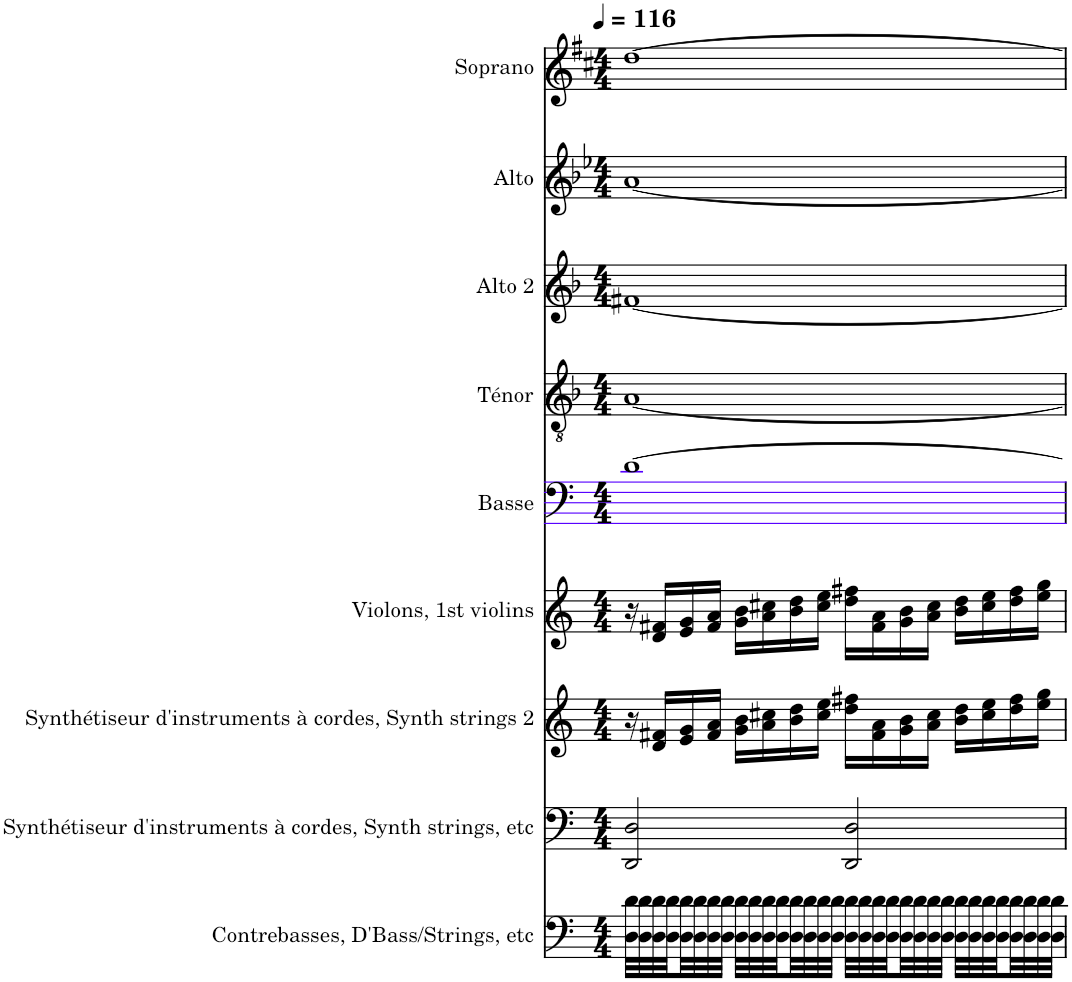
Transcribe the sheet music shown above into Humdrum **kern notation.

**kern	**kern	**kern	**kern	**kern	**kern	**kern	**kern	**kern
*part9	*part8	*part7	*part6	*part5	*part4	*part3	*part2	*part1
*staff9	*staff8	*staff7	*staff6	*staff5	*staff4	*staff3	*staff2	*staff1
*I"Contrebasses, D'Bass/Strings, etc	*I"Synthétiseur d'instruments à cordes, Synth strings, etc	*I"Synthétiseur d'instruments à cordes, Synth strings 2	*I"Violons, 1st violins	*I"Basse	*I"Ténor	*I"Alto 2	*I"Alto	*I"Soprano
*I'Cbs.	*I'Synth.	*I'Synth.	*I'Vlns.	*I'B.	*I'T.	*I'A2.	*I'A.	*I'S.
*	*	*	*	*stria5	*	*	*	*
*clefF4	*clefF4	*clefG2	*clefG2	*clefF4	*clefGv2	*clefG2	*clefG2	*clefG2
*Trd7c12	*	*	*	*	*	*	*	*
*k[]	*k[]	*k[]	*k[]	*k[]	*k[b-]	*k[b-]	*k[b-e-]	*k[f#c#]
*M4/4	*M4/4	*M4/4	*M4/4	*M4/4	*M4/4	*M4/4	*M4/4	*M4/4
*MM116	*MM116	*MM116	*MM116	*MM116	*MM116	*MM116	*MM116	*MM116
=1	=1	=1	=1	=1	=1	=1	=1	=1
32D\ 32d\LLL	2DD/ 2D/	16r	16r	[1d	[1A	[1f#X	[1a	[1dd
32D\ 32d\	.	.	.	.	.	.	.	.
32D\ 32d\	.	16d/ 16f#X/LL	16d/ 16f#X/LL	.	.	.	.	.
32D\ 32d\	.	.	.	.	.	.	.	.
32D\ 32d\	.	16e/ 16g/	16e/ 16g/	.	.	.	.	.
32D\ 32d\	.	.	.	.	.	.	.	.
32D\ 32d\	.	16f#/ 16a/JJ	16f#/ 16a/JJ	.	.	.	.	.
32D\ 32d\JJJ	.	.	.	.	.	.	.	.
32D\ 32d\LLL	.	16g\ 16b\LL	16g\ 16b\LL	.	.	.	.	.
32D\ 32d\	.	.	.	.	.	.	.	.
32D\ 32d\	.	16a\ 16cc#X\	16a\ 16cc#X\	.	.	.	.	.
32D\ 32d\	.	.	.	.	.	.	.	.
32D\ 32d\	.	16b\ 16dd\	16b\ 16dd\	.	.	.	.	.
32D\ 32d\	.	.	.	.	.	.	.	.
32D\ 32d\	.	16cc#\ 16ee\JJ	16cc#\ 16ee\JJ	.	.	.	.	.
32D\ 32d\JJJ	.	.	.	.	.	.	.	.
32D\ 32d\LLL	2DD/ 2D/	16dd\ 16ff#X\LL	16dd\ 16ff#X\LL	.	.	.	.	.
32D\ 32d\	.	.	.	.	.	.	.	.
32D\ 32d\	.	16f#\ 16a\	16f#\ 16a\	.	.	.	.	.
32D\ 32d\	.	.	.	.	.	.	.	.
32D\ 32d\	.	16g\ 16b\	16g\ 16b\	.	.	.	.	.
32D\ 32d\	.	.	.	.	.	.	.	.
32D\ 32d\	.	16a\ 16cc#\JJ	16a\ 16cc#\JJ	.	.	.	.	.
32D\ 32d\JJJ	.	.	.	.	.	.	.	.
32D\ 32d\LLL	.	16b\ 16dd\LL	16b\ 16dd\LL	.	.	.	.	.
32D\ 32d\	.	.	.	.	.	.	.	.
32D\ 32d\	.	16cc#\ 16ee\	16cc#\ 16ee\	.	.	.	.	.
32D\ 32d\	.	.	.	.	.	.	.	.
32D\ 32d\	.	16dd\ 16ff#\	16dd\ 16ff#\	.	.	.	.	.
32D\ 32d\	.	.	.	.	.	.	.	.
32D\ 32d\	.	16ee\ 16gg\JJ	16ee\ 16gg\JJ	.	.	.	.	.
32D\ 32d\JJJ	.	.	.	.	.	.	.	.
=	=	=	=	=	=	=	=	=
*-	*-	*-	*-	*-	*-	*-	*-	*-
